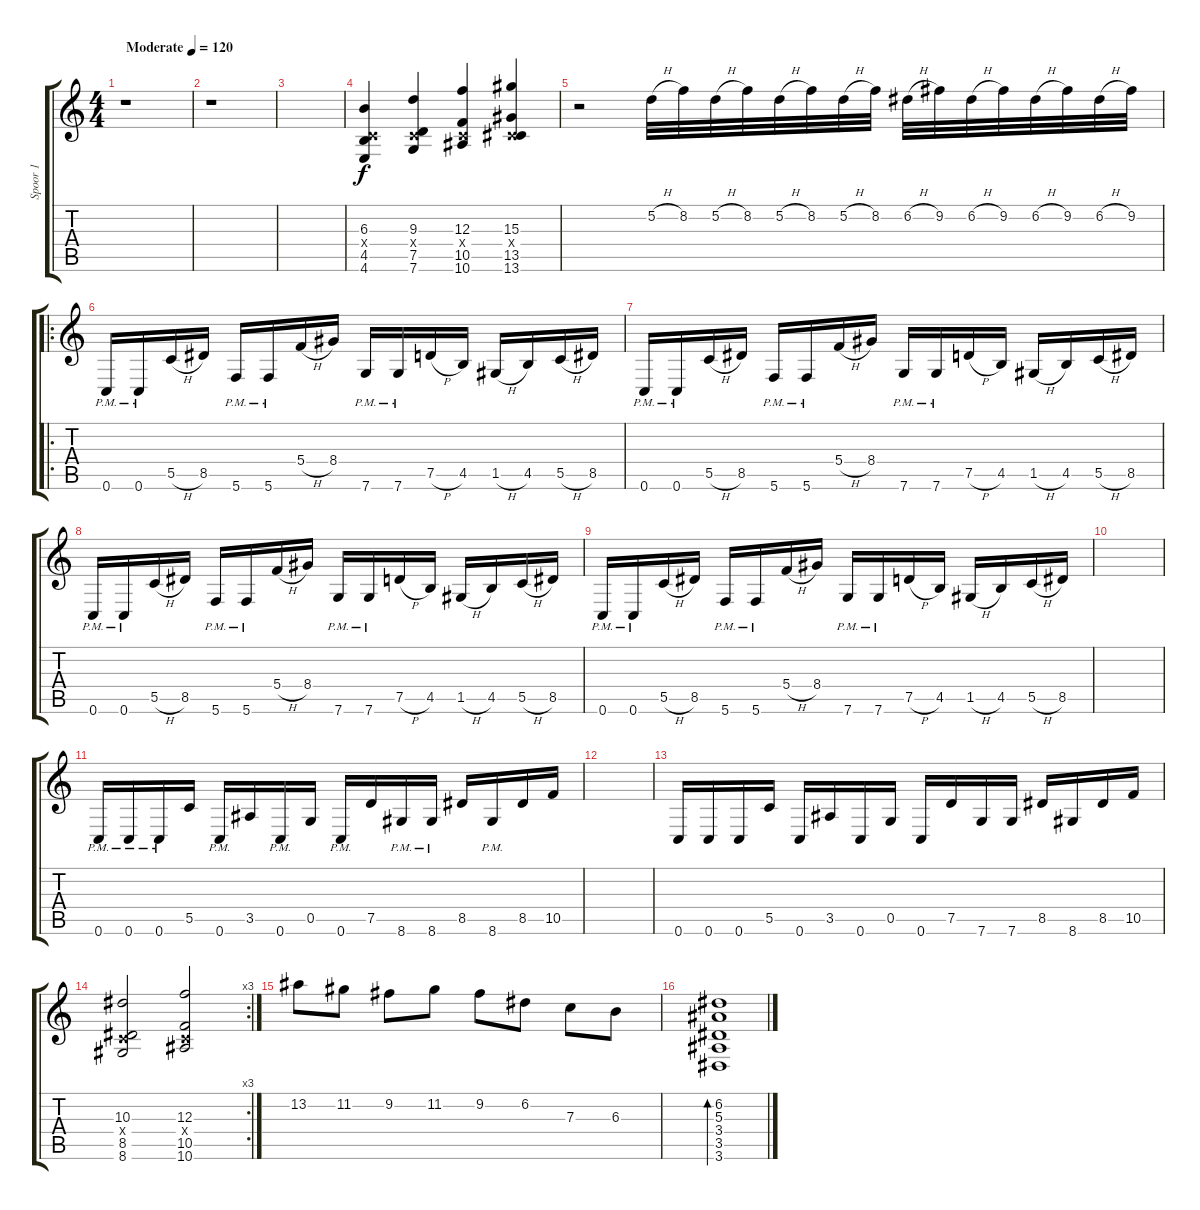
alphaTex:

\track ("Spoor 1" "Spoor 1") {instrument distortionguitar}
\staff {score tabs}
\tuning (D4 A3 F3 C3 G2 C2) {hide}
\ts (4 4)
\tempo (120 "Moderate")
\clef g2
\ks c
r.1{dy f instrument distortionguitar} |
r.1 |
|
(6.3 0.4{x} 4.5 4.6).4 (9.3 0.4{x} 7.5 7.6).4 (12.3 0.4{x} 10.5 10.6).4 (15.3 0.4{x} 13.5 13.6).4 |
r.2 5.2{h}.32 8.2.32 5.2{h}.32 8.2.32 5.2{h}.32 8.2.32 5.2{h}.32 8.2.32 6.2{h}.32 9.2.32 6.2{h}.32 9.2.32 6.2{h}.32 9.2.32 6.2{h}.32 9.2.32 |
\ro
0.6{pm}.16 0.6{pm}.16 5.5{h}.16 8.5.16 5.6{pm}.16 5.6{pm}.16 5.4{h}.16 8.4.16 7.6{pm}.16 7.6{pm}.16 7.5{h}.16 4.5.16 1.5{h}.16 4.5.16 5.5{h}.16 8.5.16 |
0.6{pm}.16 0.6{pm}.16 5.5{h}.16 8.5.16 5.6{pm}.16 5.6{pm}.16 5.4{h}.16 8.4.16 7.6{pm}.16 7.6{pm}.16 7.5{h}.16 4.5.16 1.5{h}.16 4.5.16 5.5{h}.16 8.5.16 |
0.6{pm}.16 0.6{pm}.16 5.5{h}.16 8.5.16 5.6{pm}.16 5.6{pm}.16 5.4{h}.16 8.4.16 7.6{pm}.16 7.6{pm}.16 7.5{h}.16 4.5.16 1.5{h}.16 4.5.16 5.5{h}.16 8.5.16 |
0.6{pm}.16 0.6{pm}.16 5.5{h}.16 8.5.16 5.6{pm}.16 5.6{pm}.16 5.4{h}.16 8.4.16 7.6{pm}.16 7.6{pm}.16 7.5{h}.16 4.5.16 1.5{h}.16 4.5.16 5.5{h}.16 8.5.16 |
|
0.6{pm}.16 0.6{pm}.16 0.6{pm}.16 5.5.16 0.6{pm}.16 3.5.16 0.6{pm}.16 0.5.16 0.6{pm}.16 7.5.16 8.6{pm}.16 8.6{pm}.16 8.5.16 8.6{pm}.16 8.5.16 10.5.16 |
|
0.6.16 0.6.16 0.6.16 5.5.16 0.6.16 3.5.16 0.6.16 0.5.16 0.6.16 7.5.16 7.6.16 7.6.16 8.5.16 8.6.16 8.5.16 10.5.16 |
\rc 3
(10.3 0.4{x} 8.5 8.6).2 (12.3 0.4{x} 10.5 10.6).2 |
13.2.8 11.2.8 9.2.8 11.2.8 9.2.8 6.2.8 7.3.8 6.3.8 |
(6.2 5.3 3.4 3.5 3.6).1{bd 60}
